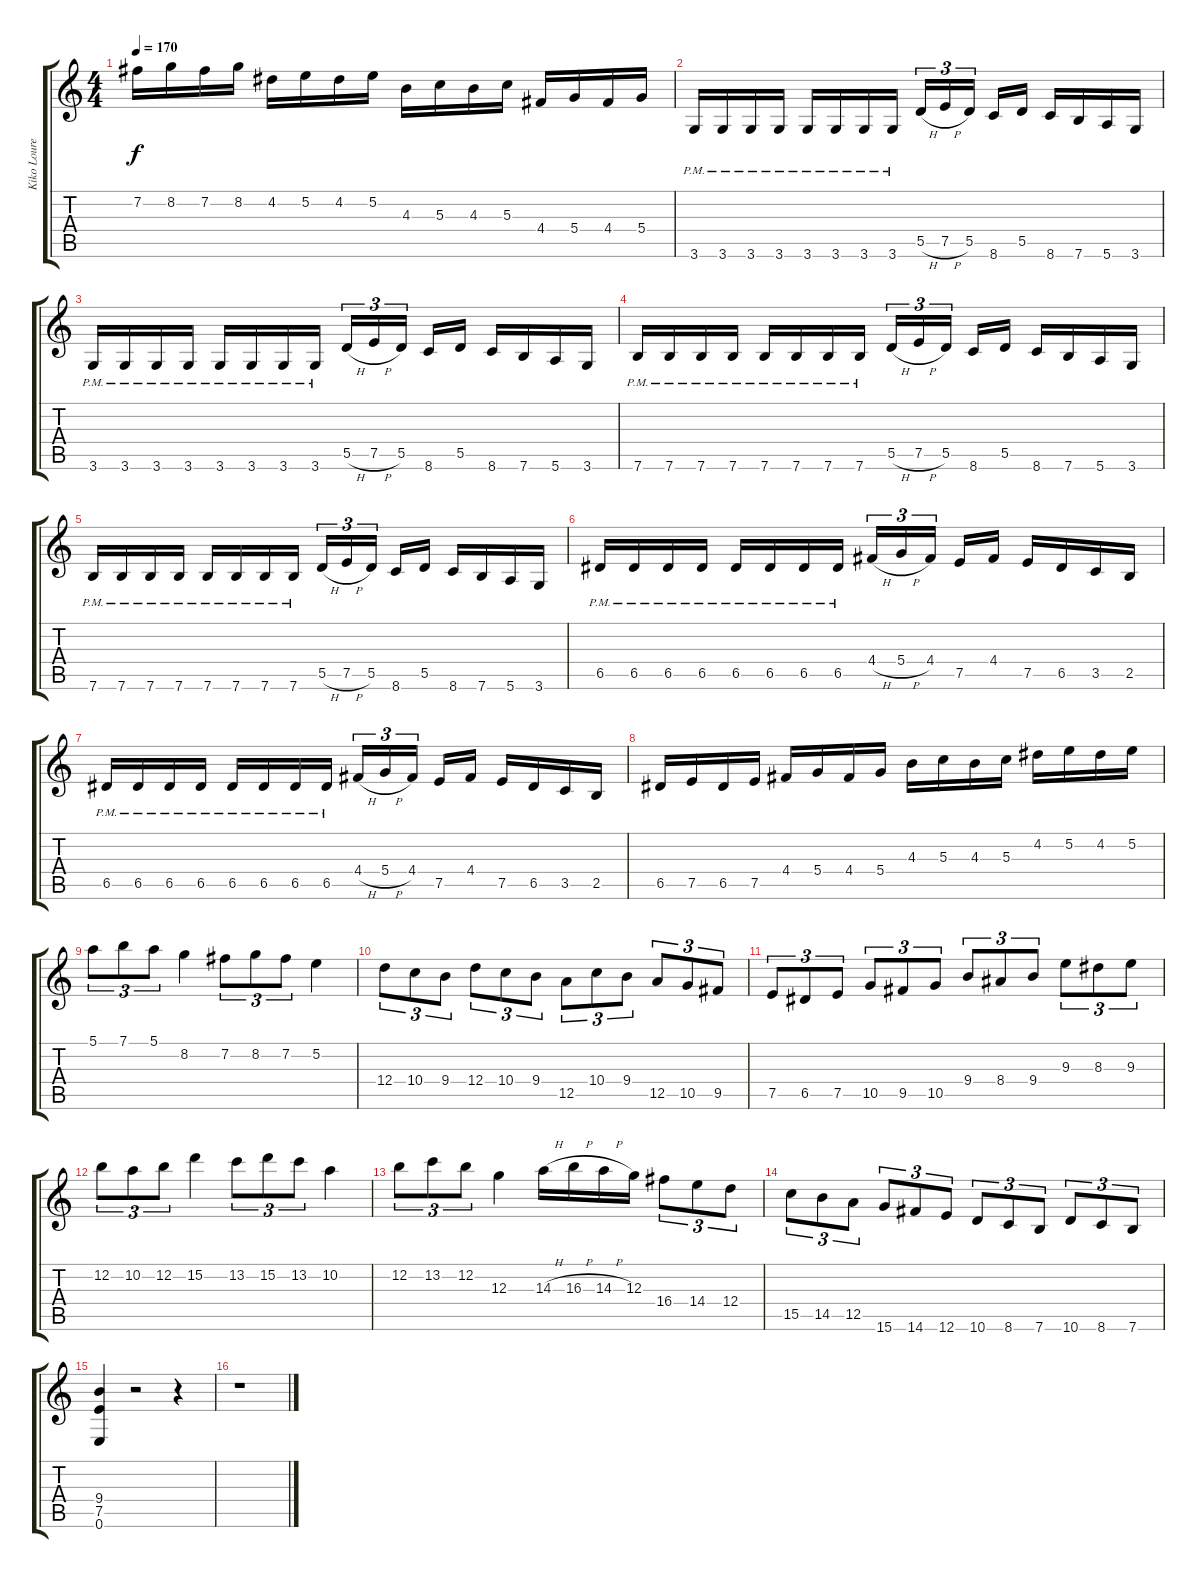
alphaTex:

\track ("Kiko Loureiro" "Kiko Loure") {instrument distortionguitar}
\staff {score tabs}
\tuning (E4 B3 G3 D3 A2 E2) {hide}
\ts (4 4)
\tempo 170
\clef g2
\ks c
7.2.16{dy f} 8.2.16 7.2.16 8.2.16 4.2.16 5.2.16 4.2.16 5.2.16 4.3.16 5.3.16 4.3.16 5.3.16 4.4.16 5.4.16 4.4.16 5.4.16 |
3.6{pm}.16 3.6{pm}.16 3.6{pm}.16 3.6{pm}.16 3.6{pm}.16 3.6{pm}.16 3.6{pm}.16 3.6{pm}.16 5.5{h}.16{tu (3 2)} 7.5{h}.16{tu (3 2)} 5.5.16{tu (3 2)} 8.6.16 5.5.16 8.6.16 7.6.16 5.6.16 3.6.16 |
3.6{pm}.16 3.6{pm}.16 3.6{pm}.16 3.6{pm}.16 3.6{pm}.16 3.6{pm}.16 3.6{pm}.16 3.6{pm}.16 5.5{h}.16{tu (3 2)} 7.5{h}.16{tu (3 2)} 5.5.16{tu (3 2)} 8.6.16 5.5.16 8.6.16 7.6.16 5.6.16 3.6.16 |
7.6{pm}.16 7.6{pm}.16 7.6{pm}.16 7.6{pm}.16 7.6{pm}.16 7.6{pm}.16 7.6{pm}.16 7.6{pm}.16 5.5{h}.16{tu (3 2)} 7.5{h}.16{tu (3 2)} 5.5.16{tu (3 2)} 8.6.16 5.5.16 8.6.16 7.6.16 5.6.16 3.6.16 |
7.6{pm}.16 7.6{pm}.16 7.6{pm}.16 7.6{pm}.16 7.6{pm}.16 7.6{pm}.16 7.6{pm}.16 7.6{pm}.16 5.5{h}.16{tu (3 2)} 7.5{h}.16{tu (3 2)} 5.5.16{tu (3 2)} 8.6.16 5.5.16 8.6.16 7.6.16 5.6.16 3.6.16 |
6.5{pm}.16 6.5{pm}.16 6.5{pm}.16 6.5{pm}.16 6.5{pm}.16 6.5{pm}.16 6.5{pm}.16 6.5{pm}.16 4.4{h}.16{tu (3 2)} 5.4{h}.16{tu (3 2)} 4.4.16{tu (3 2)} 7.5.16 4.4.16 7.5.16 6.5.16 3.5.16 2.5.16 |
6.5{pm}.16 6.5{pm}.16 6.5{pm}.16 6.5{pm}.16 6.5{pm}.16 6.5{pm}.16 6.5{pm}.16 6.5{pm}.16 4.4{h}.16{tu (3 2)} 5.4{h}.16{tu (3 2)} 4.4.16{tu (3 2)} 7.5.16 4.4.16 7.5.16 6.5.16 3.5.16 2.5.16 |
6.5.16 7.5.16 6.5.16 7.5.16 4.4.16 5.4.16 4.4.16 5.4.16 4.3.16 5.3.16 4.3.16 5.3.16 4.2.16 5.2.16 4.2.16 5.2.16 |
5.1.8{tu (3 2)} 7.1.8{tu (3 2)} 5.1.8{tu (3 2)} 8.2.4 7.2.8{tu (3 2)} 8.2.8{tu (3 2)} 7.2.8{tu (3 2)} 5.2.4 |
12.4.8{tu (3 2)} 10.4.8{tu (3 2)} 9.4.8{tu (3 2)} 12.4.8{tu (3 2)} 10.4.8{tu (3 2)} 9.4.8{tu (3 2)} 12.5.8{tu (3 2)} 10.4.8{tu (3 2)} 9.4.8{tu (3 2)} 12.5.8{tu (3 2)} 10.5.8{tu (3 2)} 9.5.8{tu (3 2)} |
7.5.8{tu (3 2)} 6.5.8{tu (3 2)} 7.5.8{tu (3 2)} 10.5.8{tu (3 2)} 9.5.8{tu (3 2)} 10.5.8{tu (3 2)} 9.4.8{tu (3 2)} 8.4.8{tu (3 2)} 9.4.8{tu (3 2)} 9.3.8{tu (3 2)} 8.3.8{tu (3 2)} 9.3.8{tu (3 2)} |
12.2.8{tu (3 2)} 10.2.8{tu (3 2)} 12.2.8{tu (3 2)} 15.2.4 13.2.8{tu (3 2)} 15.2.8{tu (3 2)} 13.2.8{tu (3 2)} 10.2.4 |
12.2.8{tu (3 2)} 13.2.8{tu (3 2)} 12.2.8{tu (3 2)} 12.3.4 14.3{h}.16 16.3{h}.16 14.3{h}.16 12.3.16 16.4.8{tu (3 2)} 14.4.8{tu (3 2)} 12.4.8{tu (3 2)} |
15.5.8{tu (3 2)} 14.5.8{tu (3 2)} 12.5.8{tu (3 2)} 15.6.8{tu (3 2)} 14.6.8{tu (3 2)} 12.6.8{tu (3 2)} 10.6.8{tu (3 2)} 8.6.8{tu (3 2)} 7.6.8{tu (3 2)} 10.6.8{tu (3 2)} 8.6.8{tu (3 2)} 7.6.8{tu (3 2)} |
(9.4 7.5 0.6).4 r.2 r.4 |
r.1
